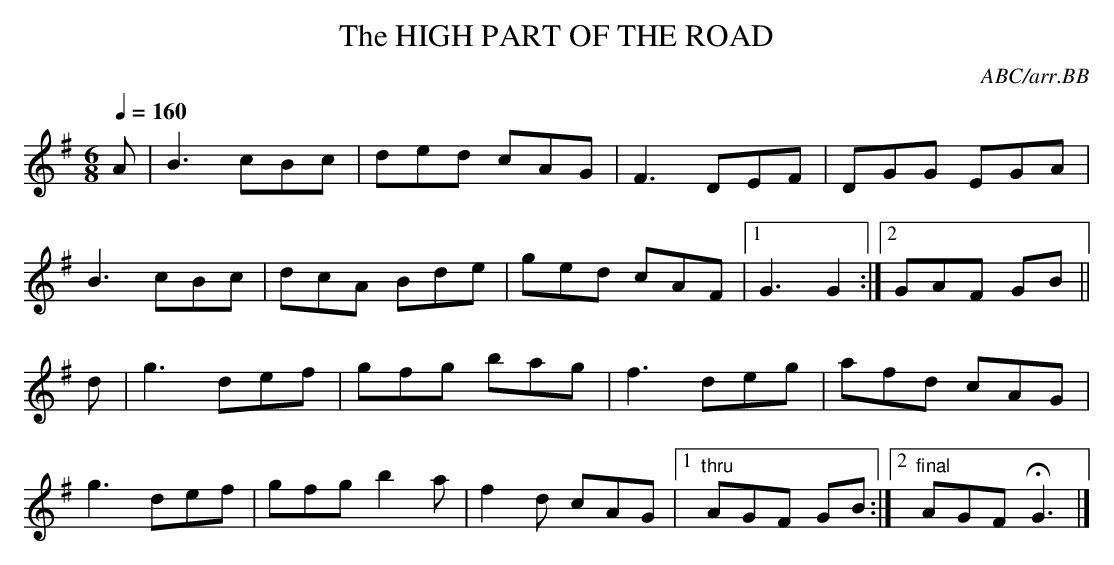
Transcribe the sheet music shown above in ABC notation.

X:1
T:HIGH PART OF THE ROAD, The
C:ABC/arr.BB
"And many another!" - B.Black
Q:1/4=160
L:1/8
M:6/8
K:G
A|B3 cBc|ded cAG|F3 DEF|DGG EGA|
B3 cBc|dcA Bde|ged cAF|1 G3 G2:|\
[2 GAF GB||
d|g3 def|gfg bag|f3 deg|afd cAG|
g3 def|gfg b2a|f2d cAG|1 "thru"AGF GB:|\
[2 "final"AGF HG3|]
